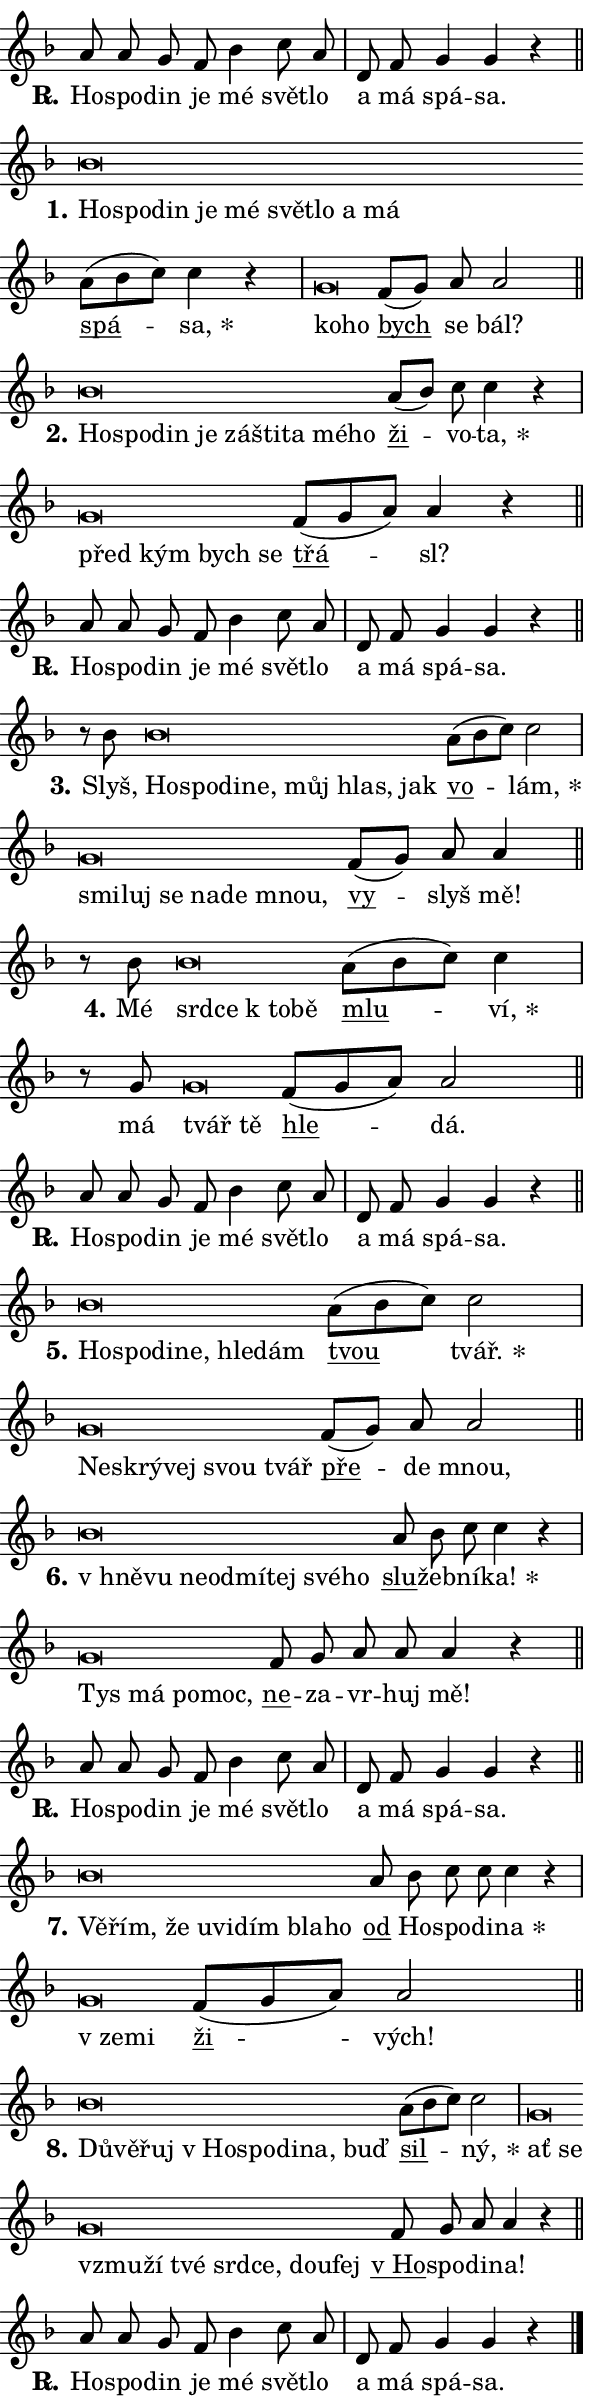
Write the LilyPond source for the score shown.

\version "2.24.0"
\header { tagline = "" }
\paper {
  indent = 0\cm
  top-margin = 0\cm
  right-margin = 0.13\cm % to fit lyric hyphens
  bottom-margin = 0\cm
  left-margin = 0\cm
  paper-width = 10\cm
  page-breaking = #ly:one-page-breaking
  system-system-spacing.basic-distance = #11
  score-system-spacing.basic-distance = #11
  ragged-last = ##f
}


%% Author: Thomas Morley
%% https://lists.gnu.org/archive/html/lilypond-user/2020-05/msg00002.html
#(define (line-position grob)
"Returns position of @var[grob} in current system:
   @code{'start}, if at first time-step
   @code{'end}, if at last time-step
   @code{'middle} otherwise
"
  (let* ((col (ly:item-get-column grob))
         (ln (ly:grob-object col 'left-neighbor))
         (rn (ly:grob-object col 'right-neighbor))
         (col-to-check-left (if (ly:grob? ln) ln col))
         (col-to-check-right (if (ly:grob? rn) rn col))
         (break-dir-left
           (and
             (ly:grob-property col-to-check-left 'non-musical #f)
             (ly:item-break-dir col-to-check-left)))
         (break-dir-right
           (and
             (ly:grob-property col-to-check-right 'non-musical #f)
             (ly:item-break-dir col-to-check-right))))
        (cond ((eqv? 1 break-dir-left) 'start)
              ((eqv? -1 break-dir-right) 'end)
              (else 'middle))))

#(define (tranparent-at-line-position vctor)
  (lambda (grob)
  "Relying on @code{line-position} select the relevant enry from @var{vctor}.
Used to determine transparency,"
    (case (line-position grob)
      ((end) (not (vector-ref vctor 0)))
      ((middle) (not (vector-ref vctor 1)))
      ((start) (not (vector-ref vctor 2))))))

noteHeadBreakVisibility =
#(define-music-function (break-visibility)(vector?)
"Makes @code{NoteHead}s transparent relying on @var{break-visibility}"
#{
  \override NoteHead.transparent =
    #(tranparent-at-line-position break-visibility)
#})

#(define delete-ledgers-for-transparent-note-heads
  (lambda (grob)
    "Reads whether a @code{NoteHead} is transparent.
If so this @code{NoteHead} is removed from @code{'note-heads} from
@var{grob}, which is supposed to be @code{LedgerLineSpanner}.
As a result ledgers are not printed for this @code{NoteHead}"
    (let* ((nhds-array (ly:grob-object grob 'note-heads))
           (nhds-list
             (if (ly:grob-array? nhds-array)
                 (ly:grob-array->list nhds-array)
                 '()))
           ;; Relies on the transparent-property being done before
           ;; Staff.LedgerLineSpanner.after-line-breaking is executed.
           ;; This is fragile ...
           (to-keep
             (remove
               (lambda (nhd)
                 (ly:grob-property nhd 'transparent #f))
               nhds-list)))
      ;; TODO find a better method to iterate over grob-arrays, similiar
      ;; to filter/remove etc for lists
      ;; For now rebuilt from scratch
      (set! (ly:grob-object grob 'note-heads)  '())
      (for-each
        (lambda (nhd)
          (ly:pointer-group-interface::add-grob grob 'note-heads nhd))
        to-keep))))

squashNotes = {
  \override NoteHead.X-extent = #'(-0.2 . 0.2)
  \override NoteHead.Y-extent = #'(-0.75 . 0)
  \override NoteHead.stencil =
    #(lambda (grob)
       (let ((pos (ly:grob-property grob 'staff-position)))
         (begin
           (if (< pos -7) (display "ERROR: Lower brevis then expected\n") (display ""))
           (if (<= pos -6) ly:text-interface::print ly:note-head::print))))
}
unSquashNotes = {
  \revert NoteHead.X-extent
  \revert NoteHead.Y-extent
  \revert NoteHead.stencil
}

hideNotes = \noteHeadBreakVisibility #begin-of-line-visible
unHideNotes = \noteHeadBreakVisibility #all-visible

% work-around for resetting accidentals
% https://lilypond.org/doc/v2.23/Documentation/notation/displaying-rhythms#unmetered-music
cadenzaMeasure = {
  \cadenzaOff
  \partial 1024 s1024
  \cadenzaOn
}

#(define-markup-command (accent layout props text) (markup?)
  "Underline accented syllable"
  (interpret-markup layout props
    #{\markup \override #'(offset . 4.3) \underline { #text }#}))

responsum = \markup \concat {
  "R" \hspace #-1.05 \path #0.1 #'((moveto 0 0.07) (lineto 0.9 0.8)) \hspace #0.05 "."
}

spaceSize = #0.6828661417322834 % exact space size for TeX Gyre Schola

\layout {
  \context {
    \Staff
    \remove "Time_signature_engraver"
    \override LedgerLineSpanner.after-line-breaking = #delete-ledgers-for-transparent-note-heads
  }
  \context {
    \Lyrics {
      \override LyricSpace.minimum-distance = \spaceSize
      \override LyricText.font-name = #"TeX Gyre Schola"
      \override LyricText.font-size = 1
      \override StanzaNumber.font-name = #"TeX Gyre Schola Bold"
      \override StanzaNumber.font-size = 1
    }
  }
  \context {
    \Score 
    \override NoteHead.text =
      #(lambda (grob) 
        (let ((pos (ly:grob-property grob 'staff-position)))
          #{\markup {
            \combine
              \halign #-0.55 \raise #(if (= pos -6) 0 0.5) \override #'(thickness . 2) \draw-line #'(3.2 . 0)
              \musicglyph "noteheads.sM1"
          }#}))
  }
}

% magnetic-lyrics.ily
%
%   written by
%     Jean Abou Samra <jean@abou-samra.fr>
%     Werner Lemberg <wl@gnu.org>
%
%   adapted by
%     Jiri Hon <jiri.hon@gmail.com>
%
% Version 2022-Apr-15

% https://www.mail-archive.com/lilypond-user@gnu.org/msg149350.html

#(define (Left_hyphen_pointer_engraver context)
   "Collect syllable-hyphen-syllable occurrences in lyrics and store
them in properties.  This engraver only looks to the left.  For
example, if the lyrics input is @code{foo -- bar}, it does the
following.

@itemize @bullet
@item
Set the @code{text} property of the @code{LyricHyphen} grob between
@q{foo} and @q{bar} to @code{foo}.

@item
Set the @code{left-hyphen} property of the @code{LyricText} grob with
text @q{foo} to the @code{LyricHyphen} grob between @q{foo} and
@q{bar}.
@end itemize

Use this auxiliary engraver in combination with the
@code{lyric-@/text::@/apply-@/magnetic-@/offset!} hook."
   (let ((hyphen #f)
         (text #f))
     (make-engraver
      (acknowledgers
       ((lyric-syllable-interface engraver grob source-engraver)
        (set! text grob)))
      (end-acknowledgers
       ((lyric-hyphen-interface engraver grob source-engraver)
        ;(when (not (grob::has-interface grob 'lyric-space-interface))
          (set! hyphen grob)));)
      ((stop-translation-timestep engraver)
       (when (and text hyphen)
         (ly:grob-set-object! text 'left-hyphen hyphen))
       (set! text #f)
       (set! hyphen #f)))))

#(define (lyric-text::apply-magnetic-offset! grob)
   "If the space between two syllables is less than the value in
property @code{LyricText@/.details@/.squash-threshold}, move the right
syllable to the left so that it gets concatenated with the left
syllable.

Use this function as a hook for
@code{LyricText@/.after-@/line-@/breaking} if the
@code{Left_@/hyphen_@/pointer_@/engraver} is active."
   (let ((hyphen (ly:grob-object grob 'left-hyphen #f)))
     (when hyphen
       (let ((left-text (ly:spanner-bound hyphen LEFT)))
         (when (grob::has-interface left-text 'lyric-syllable-interface)
           (let* ((common (ly:grob-common-refpoint grob left-text X))
                  (this-x-ext (ly:grob-extent grob common X))
                  (left-x-ext
                   (begin
                     ;; Trigger magnetism for left-text.
                     (ly:grob-property left-text 'after-line-breaking)
                     (ly:grob-extent left-text common X)))
                  ;; `delta` is the gap width between two syllables.
                  (delta (- (interval-start this-x-ext)
                            (interval-end left-x-ext)))
                  (details (ly:grob-property grob 'details))
                  (threshold (assoc-get 'squash-threshold details 0.2)))
             (when (< delta threshold)
               (let* (;; We have to manipulate the input text so that
                      ;; ligatures crossing syllable boundaries are not
                      ;; disabled.  For languages based on the Latin
                      ;; script this is essentially a beautification.
                      ;; However, for non-Western scripts it can be a
                      ;; necessity.
                      (lt (ly:grob-property left-text 'text))
                      (rt (ly:grob-property grob 'text))
                      (is-space (grob::has-interface hyphen 'lyric-space-interface))
                      (space (if is-space " " ""))
                      (extra-delta (if is-space spaceSize 0))
                      ;; Append new syllable.
                      (ltrt-space (if (and (string? lt) (string? rt))
                                (string-append lt space rt)
                                (make-concat-markup (list lt space rt))))
                      ;; Right-align `ltrt` to the right side.
                      (ltrt-space-markup (grob-interpret-markup
                               grob
                               (make-translate-markup
                                (cons (interval-length this-x-ext) 0)
                                (make-right-align-markup ltrt-space)))))
                 (begin
                   ;; Don't print `left-text`.
                   (ly:grob-set-property! left-text 'stencil #f)
                   ;; Set text and stencil (which holds all collected
                   ;; syllables so far) and shift it to the left.
                   (ly:grob-set-property! grob 'text ltrt-space)
                   (ly:grob-set-property! grob 'stencil ltrt-space-markup)
                   (ly:grob-translate-axis! grob (- (- delta extra-delta)) X))))))))))


#(define (lyric-hyphen::displace-bounds-first grob)
   ;; Make very sure this callback isn't triggered too early.
   (let ((left (ly:spanner-bound grob LEFT))
         (right (ly:spanner-bound grob RIGHT)))
     (ly:grob-property left 'after-line-breaking)
     (ly:grob-property right 'after-line-breaking)
     (ly:lyric-hyphen::print grob)))

squashThreshold = #0.4

\layout {
  \context {
    \Lyrics
    \consists #Left_hyphen_pointer_engraver
    \override LyricText.after-line-breaking =
      #lyric-text::apply-magnetic-offset!
    \override LyricHyphen.stencil = #lyric-hyphen::displace-bounds-first
    \override LyricText.details.squash-threshold = \squashThreshold
    \override LyricHyphen.minimum-distance = 0
    \override LyricHyphen.minimum-length = \squashThreshold
  }
}

squashText = \override LyricText.details.squash-threshold = 9999
unSquashText = \override LyricText.details.squash-threshold = \squashThreshold

leftText = \override LyricText.self-alignment-X = #LEFT
unLeftText = \revert LyricText.self-alignment-X

starOffset = #(lambda (grob) 
                (let ((x_offset (ly:self-alignment-interface::aligned-on-x-parent grob)))
                  (if (= x_offset 0) 0 (+ x_offset 1.2))))

star = #(define-music-function (syllable)(string?)
"Append star separator at the end of a syllable"
#{
  \once \override LyricText.X-offset = #starOffset
  \lyricmode { \markup {
    #syllable
    \override #'((font-name . "TeX Gyre Schola Bold")) \hspace #0.2 \lower #0.65 \larger "*"
  } }
#})

starAccent = #(define-music-function (syllable)(string?)
"Append star separator at the end of a syllable and make accent"
#{
  \once \override LyricText.X-offset = #starOffset
  \lyricmode { \markup {
    \accent #syllable
    \override #'((font-name . "TeX Gyre Schola Bold")) \hspace #0.2 \lower #0.65 \larger "*"
  } }
#})

breath = #(define-music-function (syllable)(string?)
"Append breathing indicator at the end of a syllable"
#{
  \lyricmode { \markup { #syllable "+" } }
#})

optionalBreath = #(define-music-function (syllable)(string?)
"Append optional breathing indicator at the end of a syllable"
#{
  \lyricmode { \markup { #syllable "(+)" } }
#})


\score {
    <<
        \new Voice = "melody" { \cadenzaOn \key f \major \relative { a'8 a g f bes4 c8 a \cadenzaMeasure \bar "|" d, f g4 g r \cadenzaMeasure \bar "||" \break } }
        \new Lyrics \lyricsto "melody" { \lyricmode { \set stanza = \responsum
Ho -- spo -- din je mé svět -- lo a má spá -- sa. } }
    >>
    \layout {}
}

\score {
    <<
        \new Voice = "melody" { \cadenzaOn \key f \major \relative { \squashNotes bes'\breve*1/16 \hideNotes \breve*1/16 \bar "" \breve*1/16 \bar "" \breve*1/16 \bar "" \breve*1/16 \bar "" \breve*1/16 \bar "" \breve*1/16 \bar "" \breve*1/16 \breve*1/16 \bar "" \unHideNotes \unSquashNotes \bar "" a8[( bes c)] c4 r \cadenzaMeasure \bar "|" \squashNotes g\breve*1/16 \hideNotes \breve*1/16 \bar "" \unHideNotes \unSquashNotes \bar "" f8[( g)] a a2 \cadenzaMeasure \bar "||" \break } }
        \new Lyrics \lyricsto "melody" { \lyricmode { \set stanza = "1."
\leftText Ho -- \squashText spo -- din je mé svět -- lo a má \unLeftText \unSquashText \markup \accent spá -- \star sa, \leftText ko -- \squashText ho \unLeftText \unSquashText \markup \accent bych se bál? } }
    >>
    \layout {}
}

\score {
    <<
        \new Voice = "melody" { \cadenzaOn \key f \major \relative { \squashNotes bes'\breve*1/16 \hideNotes \breve*1/16 \bar "" \breve*1/16 \bar "" \breve*1/16 \bar "" \breve*1/16 \bar "" \breve*1/16 \bar "" \breve*1/16 \bar "" \breve*1/16 \breve*1/16 \bar "" \unHideNotes \unSquashNotes \bar "" a8[( bes)] c c4 r \cadenzaMeasure \bar "|" \squashNotes g\breve*1/16 \hideNotes \breve*1/16 \bar "" \breve*1/16 \breve*1/16 \bar "" \unHideNotes \unSquashNotes \bar "" f8[( g a)] a4 r \cadenzaMeasure \bar "||" \break } }
        \new Lyrics \lyricsto "melody" { \lyricmode { \set stanza = "2."
\leftText Ho -- \squashText spo -- din je zá -- šti -- ta mé -- ho \unLeftText \unSquashText \markup \accent ži -- vo -- \star ta, \leftText před \squashText kým bych se \unLeftText \unSquashText \markup \accent třá -- sl? } }
    >>
    \layout {}
}

\score {
    <<
        \new Voice = "melody" { \cadenzaOn \key f \major \relative { a'8 a g f bes4 c8 a \cadenzaMeasure \bar "|" d, f g4 g r \cadenzaMeasure \bar "||" \break } }
        \new Lyrics \lyricsto "melody" { \lyricmode { \set stanza = \responsum
Ho -- spo -- din je mé svět -- lo a má spá -- sa. } }
    >>
    \layout {}
}

\score {
    <<
        \new Voice = "melody" { \cadenzaOn \key f \major \relative { r8 bes' \squashNotes bes\breve*1/16 \hideNotes \breve*1/16 \bar "" \breve*1/16 \bar "" \breve*1/16 \bar "" \breve*1/16 \bar "" \breve*1/16 \breve*1/16 \bar "" \unHideNotes \unSquashNotes \bar "" a8[( bes c)] c2 \cadenzaMeasure \bar "|" \squashNotes g\breve*1/16 \hideNotes \breve*1/16 \bar "" \breve*1/16 \bar "" \breve*1/16 \bar "" \breve*1/16 \breve*1/16 \bar "" \unHideNotes \unSquashNotes \bar "" f8[( g)] a a4 \cadenzaMeasure \bar "||" \break } }
        \new Lyrics \lyricsto "melody" { \lyricmode { \set stanza = "3."
Slyš, \leftText Ho -- \squashText spo -- di -- ne, můj hlas, jak \unLeftText \unSquashText \markup \accent vo -- \star lám, \leftText smi -- \squashText luj se na -- de mnou, \unLeftText \unSquashText \markup \accent vy -- slyš mě! } }
    >>
    \layout {}
}

\score {
    <<
        \new Voice = "melody" { \cadenzaOn \key f \major \relative { r8 bes' \squashNotes bes\breve*1/16 \hideNotes \breve*1/16 \bar "" \breve*1/16 \breve*1/16 \bar "" \unHideNotes \unSquashNotes \bar "" a8[( bes c)] c4 \cadenzaMeasure \bar "|" r8 g \squashNotes g\breve*1/16 \hideNotes \breve*1/16 \bar "" \unHideNotes \unSquashNotes \bar "" f8[( g a)] a2 \cadenzaMeasure \bar "||" \break } }
        \new Lyrics \lyricsto "melody" { \lyricmode { \set stanza = "4."
Mé \leftText srd -- \squashText ce "k to" -- bě \unLeftText \unSquashText \markup \accent mlu -- \star ví, má \leftText tvář \squashText tě \unLeftText \unSquashText \markup \accent hle -- dá. } }
    >>
    \layout {}
}

\score {
    <<
        \new Voice = "melody" { \cadenzaOn \key f \major \relative { a'8 a g f bes4 c8 a \cadenzaMeasure \bar "|" d, f g4 g r \cadenzaMeasure \bar "||" \break } }
        \new Lyrics \lyricsto "melody" { \lyricmode { \set stanza = \responsum
Ho -- spo -- din je mé svět -- lo a má spá -- sa. } }
    >>
    \layout {}
}

\score {
    <<
        \new Voice = "melody" { \cadenzaOn \key f \major \relative { \squashNotes bes'\breve*1/16 \hideNotes \breve*1/16 \bar "" \breve*1/16 \bar "" \breve*1/16 \bar "" \breve*1/16 \breve*1/16 \bar "" \unHideNotes \unSquashNotes \bar "" a8[( bes c)] c2 \cadenzaMeasure \bar "|" \squashNotes g\breve*1/16 \hideNotes \breve*1/16 \bar "" \breve*1/16 \bar "" \breve*1/16 \breve*1/16 \bar "" \unHideNotes \unSquashNotes \bar "" f8[( g)] a a2 \cadenzaMeasure \bar "||" \break } }
        \new Lyrics \lyricsto "melody" { \lyricmode { \set stanza = "5."
\leftText Ho -- \squashText spo -- di -- ne, hle -- dám \unLeftText \unSquashText \markup \accent tvou \star tvář. \leftText Ne -- \squashText skrý -- vej svou tvář \unLeftText \unSquashText \markup \accent pře -- de mnou, } }
    >>
    \layout {}
}

\score {
    <<
        \new Voice = "melody" { \cadenzaOn \key f \major \relative { \squashNotes bes'\breve*1/16 \hideNotes \breve*1/16 \bar "" \breve*1/16 \bar "" \breve*1/16 \bar "" \breve*1/16 \bar "" \breve*1/16 \bar "" \breve*1/16 \breve*1/16 \bar "" \unHideNotes \unSquashNotes \bar "" a8 bes c c4 r \cadenzaMeasure \bar "|" \squashNotes g\breve*1/16 \hideNotes \breve*1/16 \bar "" \breve*1/16 \breve*1/16 \bar "" \unHideNotes \unSquashNotes \bar "" f8 g a a a4 r \cadenzaMeasure \bar "||" \break } }
        \new Lyrics \lyricsto "melody" { \lyricmode { \set stanza = "6."
\leftText "v hně" -- \squashText vu ne -- od -- mí -- tej své -- ho \unLeftText \unSquashText \markup \accent slu -- žeb -- ní -- \star ka! \leftText Tys \squashText má po -- moc, \unLeftText \unSquashText \markup \accent ne -- za -- vr -- huj mě! } }
    >>
    \layout {}
}

\score {
    <<
        \new Voice = "melody" { \cadenzaOn \key f \major \relative { a'8 a g f bes4 c8 a \cadenzaMeasure \bar "|" d, f g4 g r \cadenzaMeasure \bar "||" \break } }
        \new Lyrics \lyricsto "melody" { \lyricmode { \set stanza = \responsum
Ho -- spo -- din je mé svět -- lo a má spá -- sa. } }
    >>
    \layout {}
}

\score {
    <<
        \new Voice = "melody" { \cadenzaOn \key f \major \relative { \squashNotes bes'\breve*1/16 \hideNotes \breve*1/16 \bar "" \breve*1/16 \bar "" \breve*1/16 \bar "" \breve*1/16 \bar "" \breve*1/16 \bar "" \breve*1/16 \breve*1/16 \bar "" \unHideNotes \unSquashNotes \bar "" a8 bes c c c4 r \cadenzaMeasure \bar "|" \squashNotes g\breve*1/16 \hideNotes \breve*1/16 \bar "" \unHideNotes \unSquashNotes \bar "" f8[( g a)] a2 \cadenzaMeasure \bar "||" \break } }
        \new Lyrics \lyricsto "melody" { \lyricmode { \set stanza = "7."
\leftText Vě -- \squashText řím, že u -- vi -- dím bla -- ho \unLeftText \unSquashText \markup \accent od Ho -- spo -- di -- \star na \leftText "v ze" -- \squashText mi \unLeftText \unSquashText \markup \accent ži -- vých! } }
    >>
    \layout {}
}

\score {
    <<
        \new Voice = "melody" { \cadenzaOn \key f \major \relative { \squashNotes bes'\breve*1/16 \hideNotes \breve*1/16 \bar "" \breve*1/16 \bar "" \breve*1/16 \bar "" \breve*1/16 \bar "" \breve*1/16 \bar "" \breve*1/16 \breve*1/16 \bar "" \unHideNotes \unSquashNotes \bar "" a8[( bes c)] c2 \cadenzaMeasure \bar "|" \squashNotes g\breve*1/16 \hideNotes \breve*1/16 \bar "" \breve*1/16 \bar "" \breve*1/16 \bar "" \breve*1/16 \bar "" \breve*1/16 \bar "" \breve*1/16 \bar "" \breve*1/16 \breve*1/16 \bar "" \unHideNotes \unSquashNotes \bar "" f8 g a a4 r \cadenzaMeasure \bar "||" \break } }
        \new Lyrics \lyricsto "melody" { \lyricmode { \set stanza = "8."
\leftText Dů -- \squashText vě -- řuj "v Ho" -- spo -- di -- na, buď \unLeftText \unSquashText \markup \accent sil -- \star ný, \leftText ať \squashText se vzmu -- ží tvé srd -- ce, dou -- fej \unLeftText \unSquashText \markup \accent "v Ho" -- spo -- di -- na! } }
    >>
    \layout {}
}

\score {
    <<
        \new Voice = "melody" { \cadenzaOn \key f \major \relative { a'8 a g f bes4 c8 a \cadenzaMeasure \bar "|" d, f g4 g r \cadenzaMeasure \bar "||" \break } \bar "|." }
        \new Lyrics \lyricsto "melody" { \lyricmode { \set stanza = \responsum
Ho -- spo -- din je mé svět -- lo a má spá -- sa. } }
    >>
    \layout {}
}
